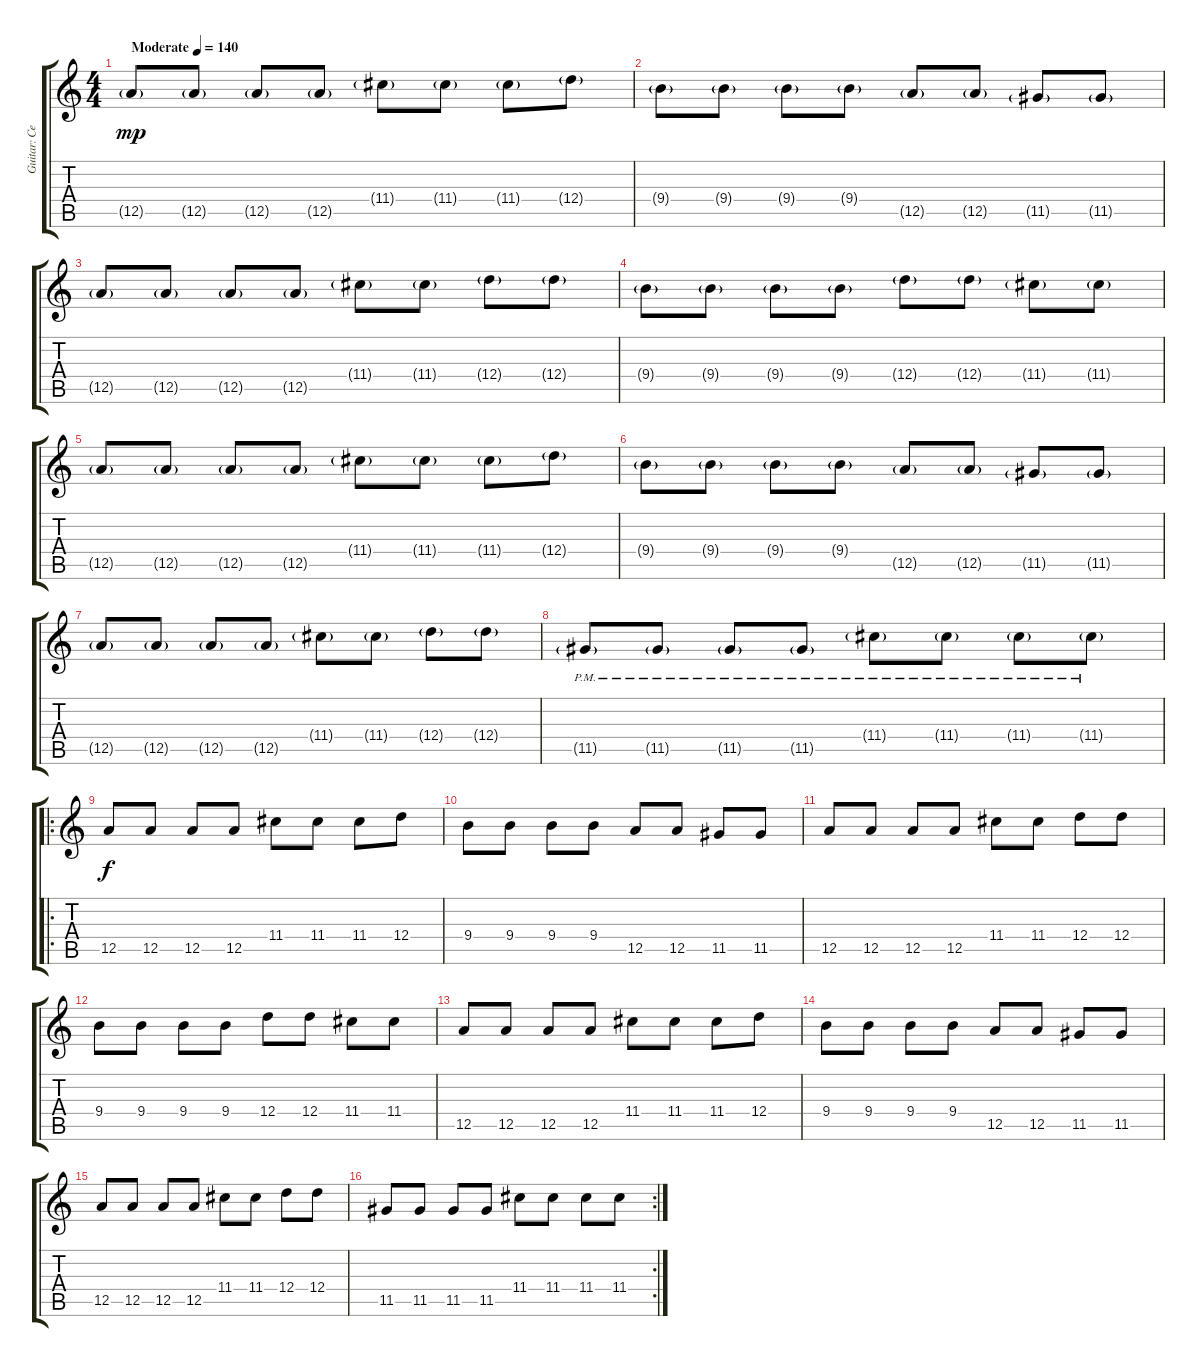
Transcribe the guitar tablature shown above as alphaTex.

\track ("Guitar: Серёга" "Guitar: Се") {instrument distortionguitar}
\staff {score tabs}
\tuning (E4 B3 G3 D3 A2 E2) {hide}
\ts (4 4)
\tempo (140 "Moderate")
\clef g2
\ks c
12.5{g}.8{dy mp instrument distortionguitar} 12.5{g}.8 12.5{g}.8 12.5{g}.8 11.4{g}.8 11.4{g}.8 11.4{g}.8 12.4{g}.8 |
9.4{g}.8 9.4{g}.8 9.4{g}.8 9.4{g}.8 12.5{g}.8 12.5{g}.8 11.5{g}.8 11.5{g}.8 |
12.5{g}.8 12.5{g}.8 12.5{g}.8 12.5{g}.8 11.4{g}.8 11.4{g}.8 12.4{g}.8 12.4{g}.8 |
9.4{g}.8 9.4{g}.8 9.4{g}.8 9.4{g}.8 12.4{g}.8 12.4{g}.8 11.4{g}.8 11.4{g}.8 |
12.5{g}.8 12.5{g}.8 12.5{g}.8 12.5{g}.8 11.4{g}.8 11.4{g}.8 11.4{g}.8 12.4{g}.8 |
9.4{g}.8 9.4{g}.8 9.4{g}.8 9.4{g}.8 12.5{g}.8 12.5{g}.8 11.5{g}.8 11.5{g}.8 |
12.5{g}.8 12.5{g}.8 12.5{g}.8 12.5{g}.8 11.4{g}.8 11.4{g}.8 12.4{g}.8 12.4{g}.8 |
11.5{g pm}.8 11.5{g pm}.8 11.5{g pm}.8 11.5{g pm}.8 11.4{g pm}.8 11.4{g pm}.8 11.4{g pm}.8 11.4{g pm}.8 |
\ro
12.5.8{dy f} 12.5.8 12.5.8 12.5.8 11.4.8 11.4.8 11.4.8 12.4.8 |
9.4.8 9.4.8 9.4.8 9.4.8 12.5.8 12.5.8 11.5.8 11.5.8 |
12.5.8 12.5.8 12.5.8 12.5.8 11.4.8 11.4.8 12.4.8 12.4.8 |
9.4.8 9.4.8 9.4.8 9.4.8 12.4.8 12.4.8 11.4.8 11.4.8 |
12.5.8 12.5.8 12.5.8 12.5.8 11.4.8 11.4.8 11.4.8 12.4.8 |
9.4.8 9.4.8 9.4.8 9.4.8 12.5.8 12.5.8 11.5.8 11.5.8 |
12.5.8 12.5.8 12.5.8 12.5.8 11.4.8 11.4.8 12.4.8 12.4.8 |
\rc 2
11.5.8 11.5.8 11.5.8 11.5.8 11.4.8 11.4.8 11.4.8 11.4.8
